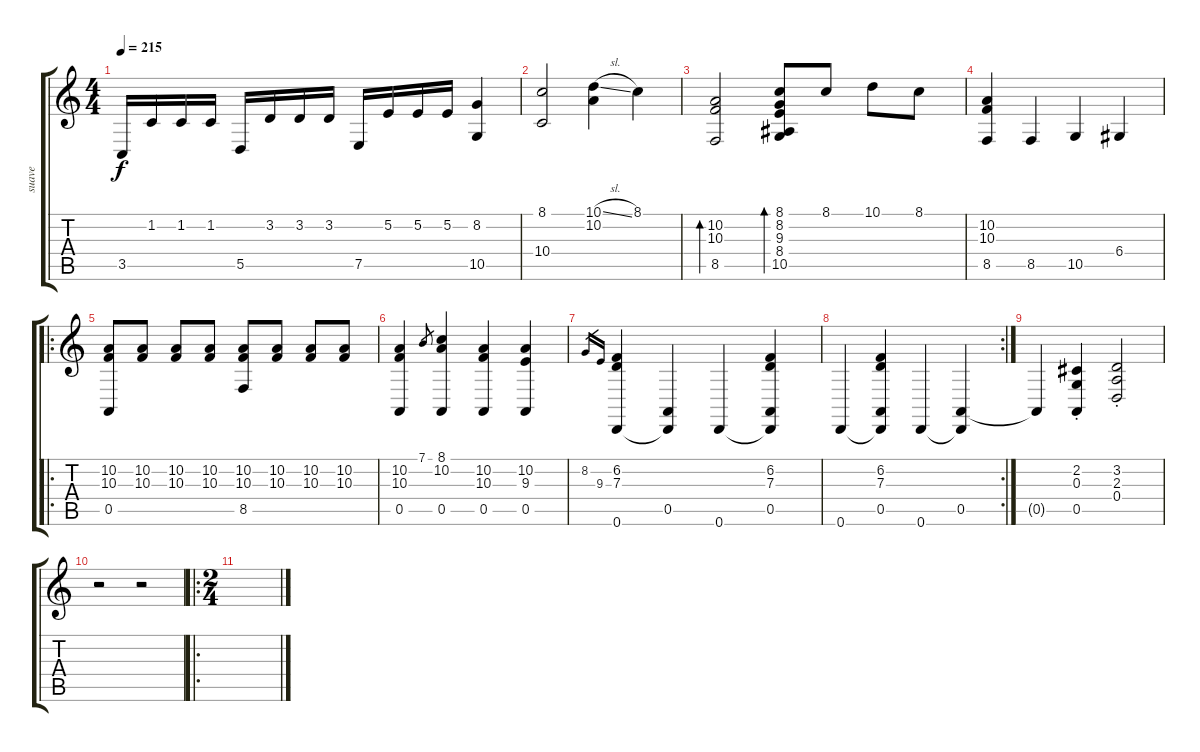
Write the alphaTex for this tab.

\track ("suave" "suave") {instrument kalimba}
\staff {score tabs}
\tuning (E4 B3 G3 D3 A2 D2) {hide}
\ts (4 4)
\tempo 215
\clef g2
\ks c
3.5.16{dy f} 1.2.16 1.2.16 1.2.16 5.5.16 3.2.16 3.2.16 3.2.16 7.5.16 5.2.16 5.2.16 5.2.16 (8.2 10.5).4 |
(8.1 10.4).2 (10.1{sl} 10.2).4 8.1.4 |
(10.2 10.3 8.5).2{bd 480} (8.1 8.2 9.3 8.4 10.5).8{bd 480} 8.1.8 10.1.8 8.1.8 |
(10.2 10.3 8.5).4 8.5.4 10.5.4 6.4.4 |
\ro
(10.2 10.3 0.5).8 (10.2 10.3).8 (10.2 10.3).8 (10.2 10.3).8 (10.2 10.3 8.5).8 (10.2 10.3).8 (10.2 10.3).8 (10.2 10.3).8 |
(10.2 10.3 0.5).4 7.1.8{gr} (8.1 10.2 0.5).4 (10.2 10.3 0.5).4 (10.2 9.3 0.5).4 |
8.2.16{gr} 9.3.16{gr} (6.2 7.3 0.6).4 (0.5 0.6{t}).4 0.6.4 (6.2 7.3 0.5 0.6{t}).4 |
\rc 2
0.6.4 (6.2 7.3 0.5 0.6{t}).4 0.6.4 (0.5 0.6{t}).4 |
0.5{t}.4 (2.2{st} 0.3{st} 0.5{st}).4 (3.2{st} 2.3{st} 0.4).2 |
r.2 r.2 |
\ro
\ts (2 4)
